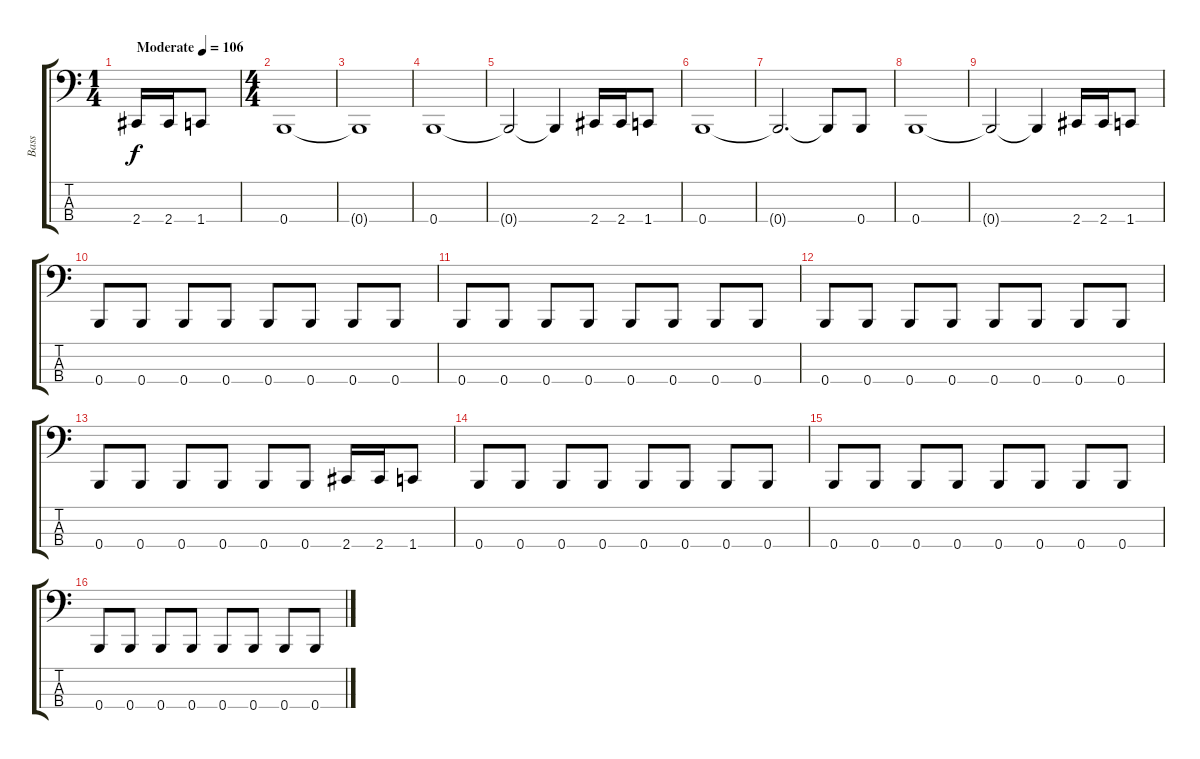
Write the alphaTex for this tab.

\track ("Bass" "Bass") {instrument electricbassfinger}
\staff {score tabs}
\tuning (D2 A1 E1 B0) {hide}
\ts (1 4)
\tempo (106 "Moderate")
\clef f4
\ks c
2.4.16{dy f instrument electricbassfinger} 2.4.16 1.4.8 |
\ts (4 4)
0.4.1 |
0.4{t}.1 |
0.4.1 |
0.4{t}.2 0.4{t}.4 2.4.16 2.4.16 1.4.8 |
0.4.1 |
0.4{t}.2{d} 0.4{t}.8 0.4.8 |
0.4.1 |
0.4{t}.2 0.4{t}.4 2.4.16 2.4.16 1.4.8 |
0.4.8 0.4.8 0.4.8 0.4.8 0.4.8 0.4.8 0.4.8 0.4.8 |
0.4.8 0.4.8 0.4.8 0.4.8 0.4.8 0.4.8 0.4.8 0.4.8 |
0.4.8 0.4.8 0.4.8 0.4.8 0.4.8 0.4.8 0.4.8 0.4.8 |
0.4.8 0.4.8 0.4.8 0.4.8 0.4.8 0.4.8 2.4.16 2.4.16 1.4.8 |
0.4.8 0.4.8 0.4.8 0.4.8 0.4.8 0.4.8 0.4.8 0.4.8 |
0.4.8 0.4.8 0.4.8 0.4.8 0.4.8 0.4.8 0.4.8 0.4.8 |
0.4.8 0.4.8 0.4.8 0.4.8 0.4.8 0.4.8 0.4.8 0.4.8
